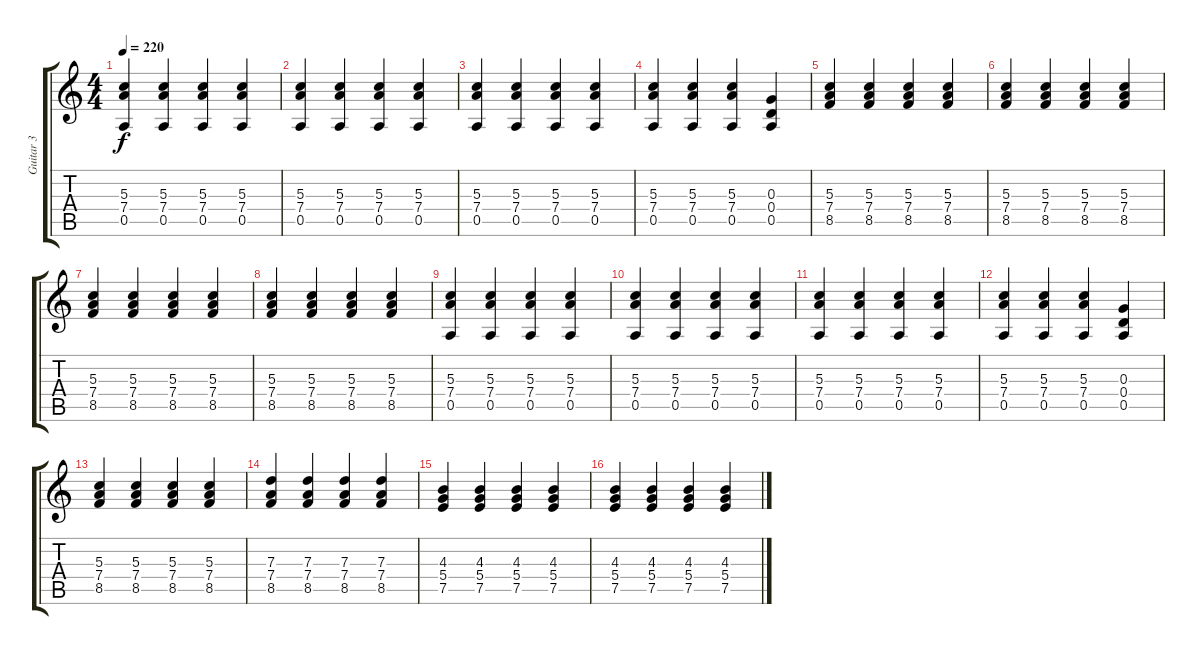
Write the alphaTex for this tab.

\track ("Guitar 3" "Guitar 3") {instrument acousticguitarsteel}
\staff {score tabs}
\tuning (E4 B3 G3 D3 A2 E2) {hide}
\ts (4 4)
\tempo 220
\clef g2
\ks c
(5.3 7.4 0.5).4{dy f} (5.3 7.4 0.5).4 (5.3 7.4 0.5).4 (5.3 7.4 0.5).4 |
(5.3 7.4 0.5).4 (5.3 7.4 0.5).4 (5.3 7.4 0.5).4 (5.3 7.4 0.5).4 |
(5.3 7.4 0.5).4 (5.3 7.4 0.5).4 (5.3 7.4 0.5).4 (5.3 7.4 0.5).4 |
(5.3 7.4 0.5).4 (5.3 7.4 0.5).4 (5.3 7.4 0.5).4 (0.3 0.4 0.5).4 |
(5.3 7.4 8.5).4 (5.3 7.4 8.5).4 (5.3 7.4 8.5).4 (5.3 7.4 8.5).4 |
(5.3 7.4 8.5).4 (5.3 7.4 8.5).4 (5.3 7.4 8.5).4 (5.3 7.4 8.5).4 |
(5.3 7.4 8.5).4 (5.3 7.4 8.5).4 (5.3 7.4 8.5).4 (5.3 7.4 8.5).4 |
(5.3 7.4 8.5).4 (5.3 7.4 8.5).4 (5.3 7.4 8.5).4 (5.3 7.4 8.5).4 |
(5.3 7.4 0.5).4 (5.3 7.4 0.5).4 (5.3 7.4 0.5).4 (5.3 7.4 0.5).4 |
(5.3 7.4 0.5).4 (5.3 7.4 0.5).4 (5.3 7.4 0.5).4 (5.3 7.4 0.5).4 |
(5.3 7.4 0.5).4 (5.3 7.4 0.5).4 (5.3 7.4 0.5).4 (5.3 7.4 0.5).4 |
(5.3 7.4 0.5).4 (5.3 7.4 0.5).4 (5.3 7.4 0.5).4 (0.3 0.4 0.5).4 |
(5.3 7.4 8.5).4 (5.3 7.4 8.5).4 (5.3 7.4 8.5).4 (5.3 7.4 8.5).4 |
(7.3 7.4 8.5).4 (7.3 7.4 8.5).4 (7.3 7.4 8.5).4 (7.3 7.4 8.5).4 |
(4.3 5.4 7.5).4 (4.3 5.4 7.5).4 (4.3 5.4 7.5).4 (4.3 5.4 7.5).4 |
(4.3 5.4 7.5).4 (4.3 5.4 7.5).4 (4.3 5.4 7.5).4 (4.3 5.4 7.5).4
